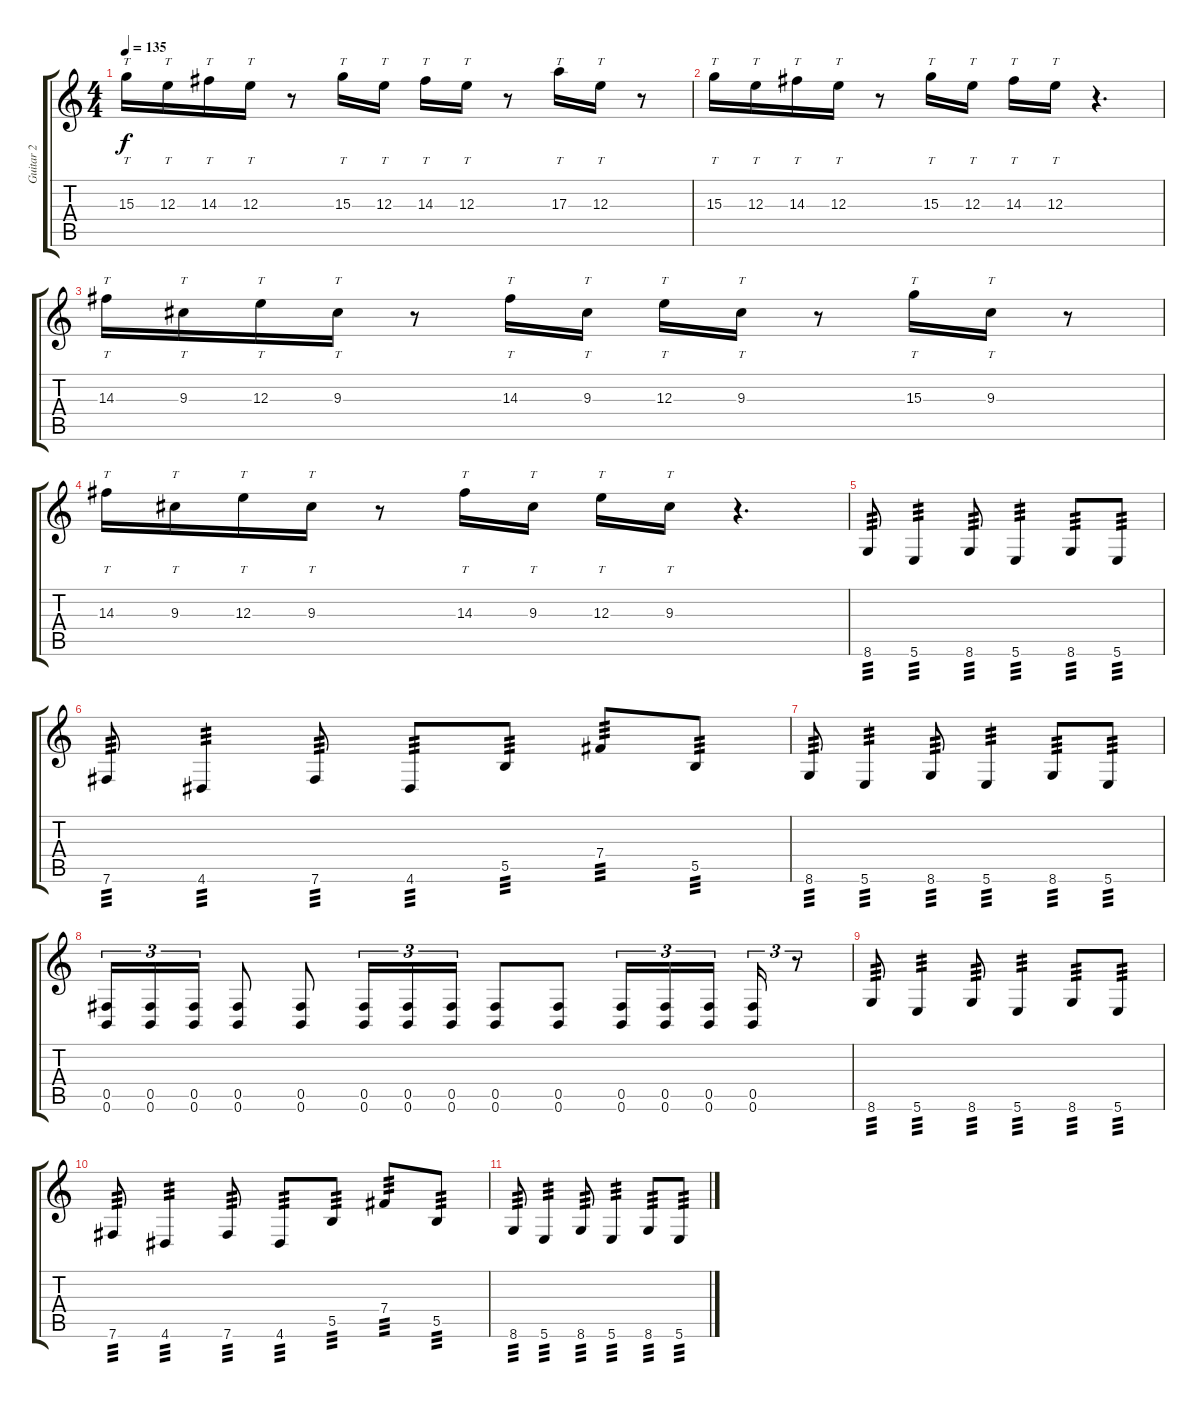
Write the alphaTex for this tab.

\track ("Guitar 2" "Guitar 2") {instrument distortionguitar}
\staff {score tabs}
\tuning (Db4 Ab3 E3 B2 Gb2 B1) {hide}
\ts (4 4)
\tempo 135
\clef g2
\ks c
15.3.16{tt dy f} 12.3.16{tt} 14.3.16{tt} 12.3.16{tt} r.8 15.3.16{tt} 12.3.16{tt} 14.3.16{tt} 12.3.16{tt} r.8 17.3.16{tt} 12.3.16{tt} r.8 |
15.3.16{tt} 12.3.16{tt} 14.3.16{tt} 12.3.16{tt} r.8 15.3.16{tt} 12.3.16{tt} 14.3.16{tt} 12.3.16{tt} r.4{d} |
14.3.16{tt} 9.3.16{tt} 12.3.16{tt} 9.3.16{tt} r.8 14.3.16{tt} 9.3.16{tt} 12.3.16{tt} 9.3.16{tt} r.8 15.3.16{tt} 9.3.16{tt} r.8 |
14.3.16{tt} 9.3.16{tt} 12.3.16{tt} 9.3.16{tt} r.8 14.3.16{tt} 9.3.16{tt} 12.3.16{tt} 9.3.16{tt} r.4{d} |
8.6.8{tp 3} 5.6.4{tp 3} 8.6.8{tp 3} 5.6.4{tp 3} 8.6.8{tp 3} 5.6.8{tp 3} |
7.6.8{tp 3} 4.6.4{tp 3} 7.6.8{tp 3} 4.6.8{tp 3} 5.5.8{tp 3} 7.4.8{tp 3} 5.5.8{tp 3} |
8.6.8{tp 3} 5.6.4{tp 3} 8.6.8{tp 3} 5.6.4{tp 3} 8.6.8{tp 3} 5.6.8{tp 3} |
(0.5 0.6).16{tu (3 2)} (0.5 0.6).16{tu (3 2)} (0.5 0.6).16{tu (3 2)} (0.5 0.6).8 (0.5 0.6).8 (0.5 0.6).16{tu (3 2)} (0.5 0.6).16{tu (3 2)} (0.5 0.6).16{tu (3 2)} (0.5 0.6).8 (0.5 0.6).8 (0.5 0.6).16{tu (3 2)} (0.5 0.6).16{tu (3 2)} (0.5 0.6).16{tu (3 2) beam splitsecondary} (0.5 0.6).16{tu (3 2)} r.8{tu (3 2)} |
8.6.8{tp 3} 5.6.4{tp 3} 8.6.8{tp 3} 5.6.4{tp 3} 8.6.8{tp 3} 5.6.8{tp 3} |
7.6.8{tp 3} 4.6.4{tp 3} 7.6.8{tp 3} 4.6.8{tp 3} 5.5.8{tp 3} 7.4.8{tp 3} 5.5.8{tp 3} |
8.6.8{tp 3} 5.6.4{tp 3} 8.6.8{tp 3} 5.6.4{tp 3} 8.6.8{tp 3} 5.6.8{tp 3}
